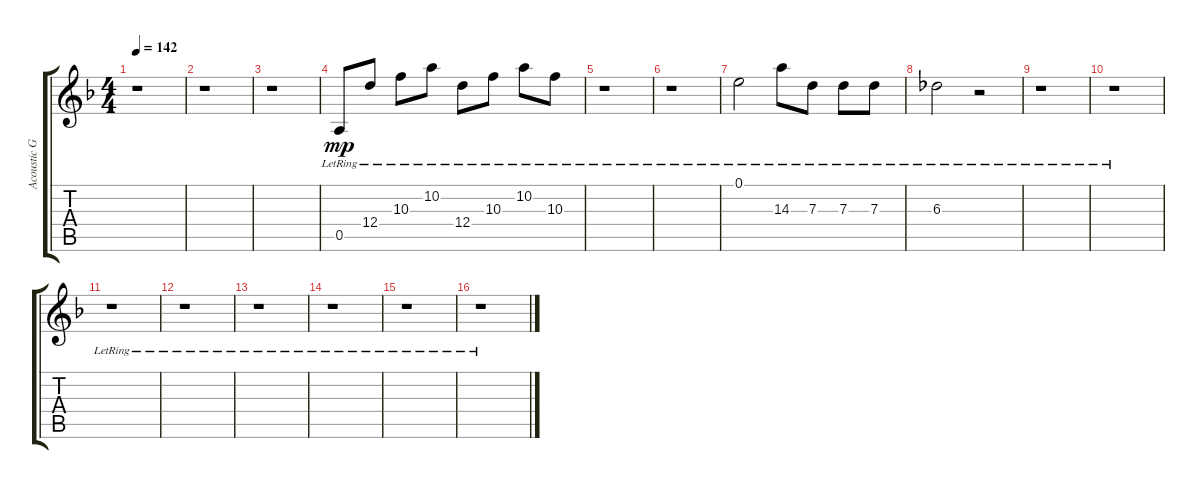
\track ("Acoustic Guitar 2" "Acoustic G") {instrument acousticguitarnylon}
\staff {score tabs}
\tuning (E4 B3 G3 D3 A2 E2) {hide}
\ts (4 4)
\tempo 142
\clef g2
\ks f
r.1{dy mp} |
r.1 |
r.1 |
0.5{lr}.8 12.4{lr}.8 10.3{lr}.8 10.2{lr}.8 12.4{lr}.8 10.3{lr}.8 10.2{lr}.8 10.3{lr}.8 |
r.1 |
r.1 |
0.1{lr}.2 14.3{lr}.8 7.3{lr}.8 7.3{lr}.8 7.3{lr}.8 |
6.3{lr}.2 r.2 |
r.1 |
r.1 |
r.1 |
r.1 |
r.1 |
r.1 |
r.1 |
r.1
